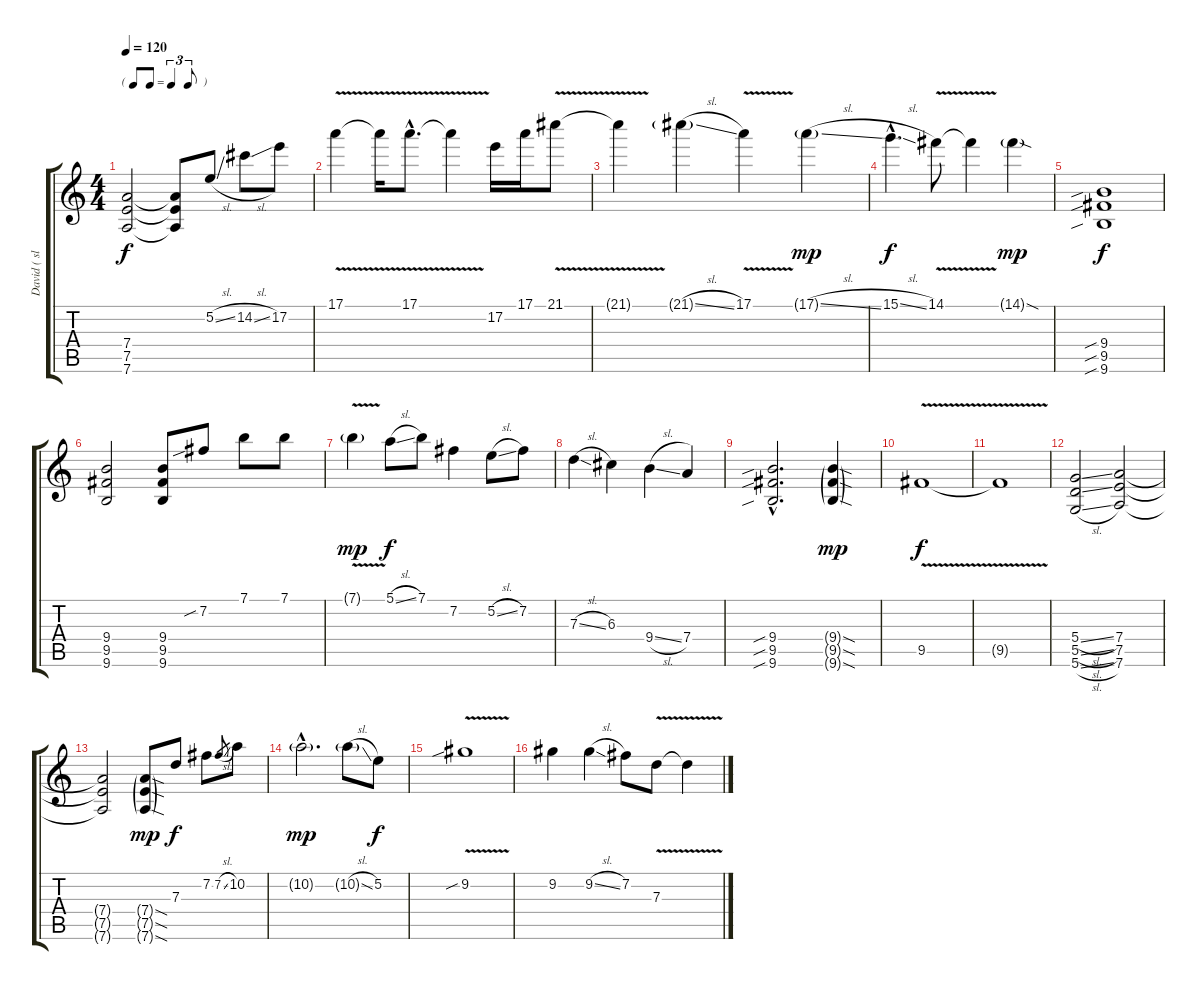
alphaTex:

\track ("David ( slide)" "David ( sl") {instrument distortionguitar}
\staff {score tabs}
\tuning (E4 B3 G3 D3 A2 D2) {hide}
\ts (4 4)
\tf triplet8th
\tempo 120
\clef g2
\ks c
(7.4 7.5 7.6).2{dy f} (7.4{t} 7.5{t} 7.6{t}).8 5.2{sl}.8 14.2{sl}.8 17.2.8 |
17.1{v}.4 17.1{t}.16 17.1{v hac}.8{d} 17.1{t}.4 17.2.16 17.1.16 21.1{v}.8 |
21.1{t}.4 21.1{sl g}.4 17.1{v}.4 17.1{sl g}.4{dy mp} |
15.1{sl hac}.4{d dy f} 14.1{v}.8 14.1{t}.4 14.1{sod g}.4{dy mp} |
(9.4{sib} 9.5{sib} 9.6{sib}).1{dy f} |
(9.4 9.5 9.6).2 (9.4 9.5 9.6).8 7.2{sib}.8 7.1.8 7.1.8 |
7.1{v g}.4{dy mp} 5.1{sl}.8{dy f} 7.1.8 7.2.4 5.2{sl}.8 7.2.8 |
7.3{sl}.4 6.3.4 9.4{sl}.4 7.4.4 |
(9.4{sib hac} 9.5{sib hac} 9.6{sib hac}).2{d} (9.4{sod g} 9.5{sod g} 9.6{sod g}).4{dy mp} |
9.5{v}.1{dy f} |
9.5{t}.1 |
(5.4{sl} 5.5{sl} 5.6{sl}).2 (7.4 7.5 7.6).2 |
(7.4{t} 7.5{t} 7.6{t}).2 (7.4{sod g} 7.5{sod g} 7.6{sod g}).8{dy mp} 7.3.8{dy f} 7.2.8 7.2{sl}.8{gr} 10.2.8 |
10.2{g hac}.2{d dy mp} 10.2{sl g}.8 5.2.8{dy f} |
9.2{v sib}.1 |
9.2.4 9.2{sl}.4 7.2.8 7.3{v}.8 7.3{t}.4
